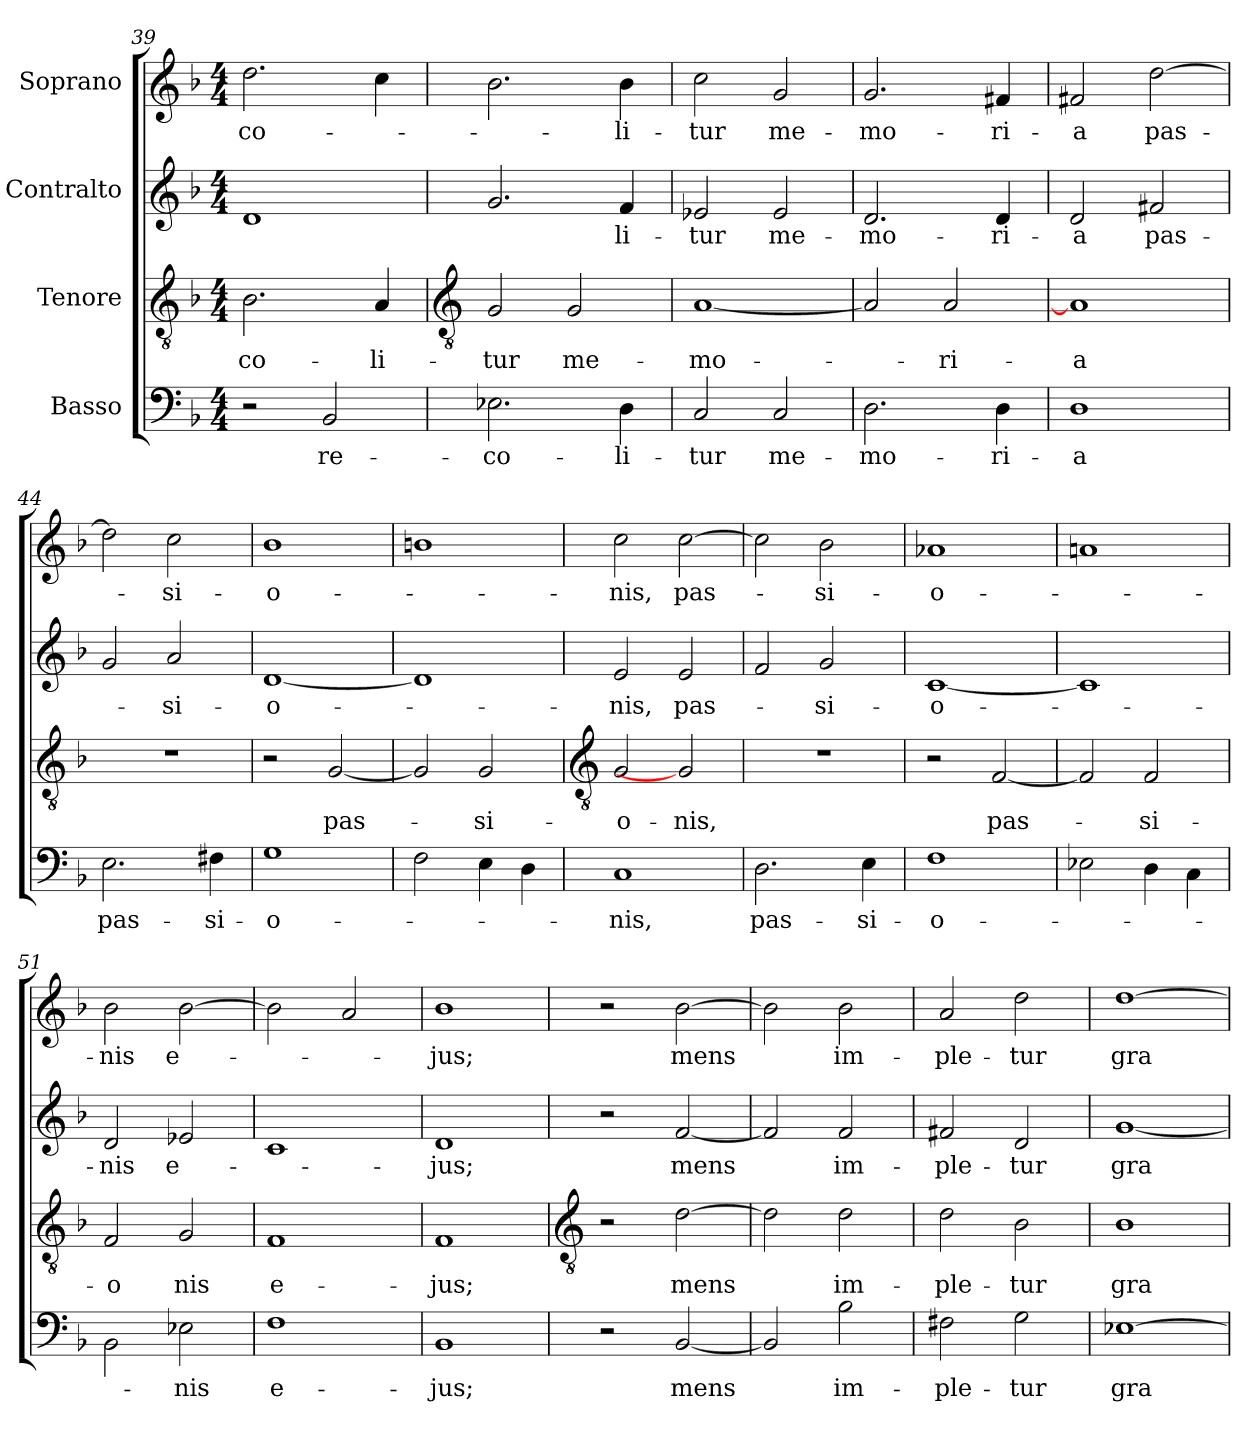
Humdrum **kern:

**kern	**text	**kern	**text	**kern	**text	**kern	**text
*part4	*part4	*part3	*part3	*part2	*part2	*part1	*part1
*staff4	*staff4	*staff3	*staff3	*staff2	*staff2	*staff1	*staff1
*I"Basso	*	*I"Tenore	*	*I"Contralto	*	*I"Soprano	*
*clefF4	*	*clefGv2	*	*clefG2	*	*clefG2	*
*k[b-]	*	*k[b-]	*	*k[b-]	*	*k[b-]	*
*F:	*	*F:	*	*F:	*	*F:	*
*M4/4	*	*M4/4	*	*M4/4	*	*M4/4	*
=39	=39	=39	=39	=39	=39	=39	=39
!	!	!	!LO:LY:b	!	!	!	!LO:LY:b
2r	.	2.B-	-co-	1d	.	2.dd	co-
!	!LO:LY:b	!	!	!	!	!	!
2BB-	re-	.	.	.	.	.	.
!	!	!	!LO:LY:b	!	!	!	!
.	.	4A	-li-	.	.	4cc	.
!!LO:LB:g=z
=40	=40	=40	=40	=40	=40	=40	=40
*	*	*clefGv2	*	*	*	*	*
!	!LO:LY:b	!	!LO:LY:b	!	!	!	!
2.E-X	-co-	2G	-tur	2.g	.	2.b-	.
!	!	!	!LO:LY:b	!	!	!	!
.	.	2G	me-	.	.	.	.
!	!LO:LY:b	!	!	!	!LO:LY:b	!	!LO:LY:b
4D	-li-	.	.	4f	-li-	4b-	-li-
=41	=41	=41	=41	=41	=41	=41	=41
!	!LO:LY:b	!	!LO:LY:b	!	!LO:LY:b	!	!LO:LY:b
2C	-tur	[1A	-mo-	2e-X	-tur	2cc	-tur
!	!LO:LY:b	!	!	!	!LO:LY:b	!	!LO:LY:b
2C	me-	.	.	2e-	me-	2g	me-
=42	=42	=42	=42	=42	=42	=42	=42
!	!LO:LY:b	!	!	!	!LO:LY:b	!	!LO:LY:b
2.D	-mo-	2A]	.	2.d	-mo-	2.g	-mo-
!	!	!	!LO:LY:b	!	!	!	!
.	.	2A	-ri-	.	.	.	.
!	!LO:LY:b	!	!	!	!LO:LY:b	!	!LO:LY:b
4D	-ri-	.	.	4d	-ri-	4f#X	-ri-
=43	=43	=43	=43	=43	=43	=43	=43
!	!LO:LY:b	!	!LO:LY:b	!	!LO:LY:b	!	!LO:LY:b
1D	-a	1A]	-a	2d	-a	2f#X	-a
!	!	!	!	!	!LO:LY:b	!	!LO:LY:b
.	.	.	.	2f#X	pas-	[2dd	pas-
=44	=44	=44	=44	=44	=44	=44	=44
!	!LO:LY:b	!	!	!	!	!	!
2.E	pas-	1r	.	2g	.	2dd]	.
!	!	!	!	!	!LO:LY:b	!	!LO:LY:b
.	.	.	.	2a	-si-	2cc	-si-
!	!LO:LY:b	!	!	!	!	!	!
4F#X	-si-	.	.	.	.	.	.
=45	=45	=45	=45	=45	=45	=45	=45
!	!LO:LY:b	!	!	!	!LO:LY:b	!	!LO:LY:b
1G	-o-	2r	.	[1d	-o-	1b-	-o-
!	!	!	!LO:LY:b	!	!	!	!
.	.	[2G	pas-	.	.	.	.
=46	=46	=46	=46	=46	=46	=46	=46
2F	.	2G]	.	1d]	.	1bn	.
!	!	!	!LO:LY:b	!	!	!	!
4E	.	2G	-si-	.	.	.	.
4D	.	.	.	.	.	.	.
!!LO:LB:g=z
=47	=47	=47	=47	=47	=47	=47	=47
*	*	*clefGv2	*	*	*	*	*
!	!LO:LY:b	!	!LO:LY:b	!	!LO:LY:b	!	!LO:LY:b
1C	-nis,	2G	-o-	2e	-nis,	2cc	-nis,
!	!	!	!LO:LY:b	!	!LO:LY:b	!	!LO:LY:b
.	.	2G]	-nis,	2e	pas-	[2cc	pas-
=48	=48	=48	=48	=48	=48	=48	=48
!	!LO:LY:b	!	!	!	!	!	!
2.D	pas-	1r	.	2f	.	2cc]	.
!	!	!	!	!	!LO:LY:b	!	!LO:LY:b
.	.	.	.	2g	-si-	2b-	-si-
!	!LO:LY:b	!	!	!	!	!	!
4E	-si-	.	.	.	.	.	.
=49	=49	=49	=49	=49	=49	=49	=49
!	!LO:LY:b	!	!	!	!LO:LY:b	!	!LO:LY:b
1F	-o-	2r	.	[1c	-o-	1a-X	-o-
!	!	!	!LO:LY:b	!	!	!	!
.	.	[2F	pas-	.	.	.	.
=50	=50	=50	=50	=50	=50	=50	=50
2E-X\	.	2F]	.	1c]	.	1an	.
!	!	!	!LO:LY:b	!	!	!	!
4D\	.	2F	-si-	.	.	.	.
4C\	.	.	.	.	.	.	.
=51	=51	=51	=51	=51	=51	=51	=51
!	!	!	!LO:LY:b	!	!LO:LY:b	!	!LO:LY:b
2BB-\	.	2F	-o	2d	-nis	2b-	-nis
!	!LO:LY:b	!	!LO:LY:b	!	!LO:LY:b	!	!LO:LY:b
2E-X	-nis	2G	nis	2e-X	e-	[2b-	e-
=52	=52	=52	=52	=52	=52	=52	=52
!	!LO:LY:b	!	!LO:LY:b	!	!	!	!
1F	e-	1F	e-	1c	.	2b-]	.
.	.	.	.	.	.	2a	.
=53	=53	=53	=53	=53	=53	=53	=53
!	!LO:LY:b	!	!LO:LY:b	!	!LO:LY:b	!	!LO:LY:b
1BB-	-jus;	1F	-jus;	1d	-jus;	1b-	-jus;
!!LO:LB:g=z
=54	=54	=54	=54	=54	=54	=54	=54
*	*	*clefGv2	*	*	*	*	*
2r	.	2r	.	2r	.	2r	.
!	!LO:LY:b	!	!LO:LY:b	!	!LO:LY:b	!	!LO:LY:b
[2BB-	mens	[2d	mens	[2f	mens	[2b-	mens
=55	=55	=55	=55	=55	=55	=55	=55
2BB-]	.	2d]	.	2f]	.	2b-]	.
!	!LO:LY:b	!	!LO:LY:b	!	!LO:LY:b	!	!LO:LY:b
2B-	im-	2d	im-	2f	im-	2b-	im-
=56	=56	=56	=56	=56	=56	=56	=56
!	!LO:LY:b	!	!LO:LY:b	!	!LO:LY:b	!	!LO:LY:b
2F#X	-ple-	2d	-ple-	2f#X	-ple-	2a	-ple-
!	!LO:LY:b	!	!LO:LY:b	!	!LO:LY:b	!	!LO:LY:b
2G	-tur	2B-	-tur	2d	-tur	2dd	-tur
=57	=57	=57	=57	=57	=57	=57	=57
!	!LO:LY:b	!	!LO:LY:b	!	!LO:LY:b	!	!LO:LY:b
[1E-X	gra-	1B-	gra-	[1g	gra-	[1dd	gra-
=	=	=	=	=	=	=	=
*-	*-	*-	*-	*-	*-	*-	*-
